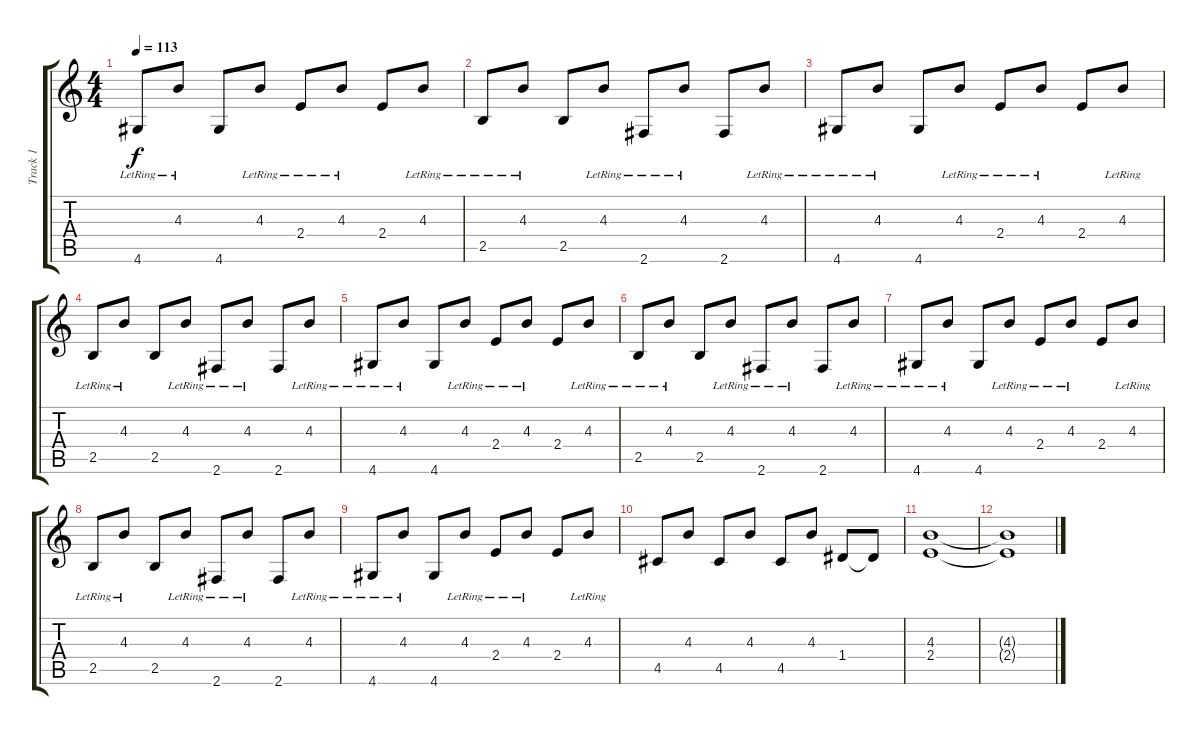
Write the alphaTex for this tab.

\track ("Track 1" "Track 1") {instrument electricguitarjazz}
\staff {score tabs}
\tuning (E4 B3 G3 D3 A2 E2) {hide}
\ts (4 4)
\tempo 113
\clef g2
\ks c
4.6{lr}.8{dy f} 4.3{lr}.8 4.6.8 4.3{lr}.8 2.4{lr}.8 4.3{lr}.8 2.4.8 4.3{lr}.8 |
2.5{lr}.8 4.3{lr}.8 2.5.8 4.3{lr}.8 2.6{lr}.8 4.3{lr}.8 2.6.8 4.3{lr}.8 |
4.6{lr}.8 4.3{lr}.8 4.6.8 4.3{lr}.8 2.4{lr}.8 4.3{lr}.8 2.4.8 4.3{lr}.8 |
2.5{lr}.8 4.3{lr}.8 2.5.8 4.3{lr}.8 2.6{lr}.8 4.3{lr}.8 2.6.8 4.3{lr}.8 |
4.6{lr}.8 4.3{lr}.8 4.6.8 4.3{lr}.8 2.4{lr}.8 4.3{lr}.8 2.4.8 4.3{lr}.8 |
2.5{lr}.8 4.3{lr}.8 2.5.8 4.3{lr}.8 2.6{lr}.8 4.3{lr}.8 2.6.8 4.3{lr}.8 |
4.6{lr}.8 4.3{lr}.8 4.6.8 4.3{lr}.8 2.4{lr}.8 4.3{lr}.8 2.4.8 4.3{lr}.8 |
2.5{lr}.8 4.3{lr}.8 2.5.8 4.3{lr}.8 2.6{lr}.8 4.3{lr}.8 2.6.8 4.3{lr}.8 |
4.6{lr}.8 4.3{lr}.8 4.6.8 4.3{lr}.8 2.4{lr}.8 4.3{lr}.8 2.4.8 4.3{lr}.8 |
4.5.8 4.3.8 4.5.8 4.3.8 4.5.8 4.3.8 1.4.8 1.4{t}.8 |
(4.3 2.4).1 |
(4.3{t} 2.4{t}).1
